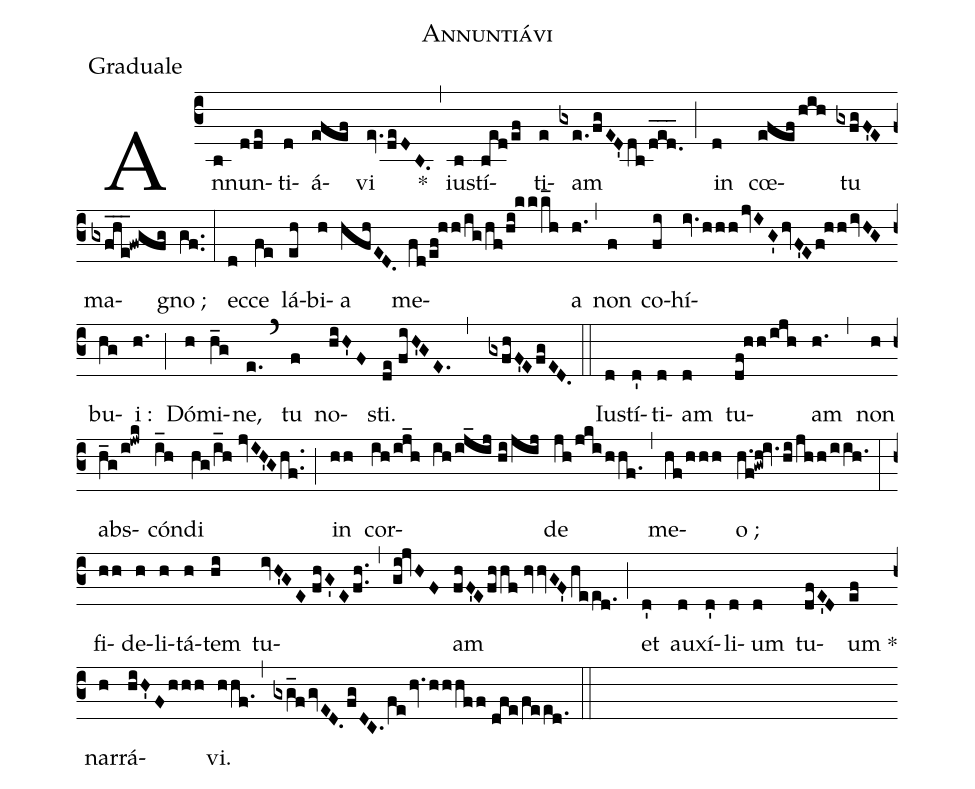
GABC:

name:Annuntiávi;
office-part:Graduale;
%%
(c3) An(b)nun(dde)ti(d)á(efef)vi(ev.deDB.) *(,)
iu(b)stí(bed!/ef)ti(e)am(gxe.!/fgED'db!/ded___.) (;)
in(d) c<sp>oe</sp>(efef!/hih)tu(gxfgF'E) ma(gxfhe___!fwgfg)gno ;(gf..) (:)
ec(d)ce(fe) lá(eh)bi(h)a(hfhED.) me(fd!/ef!hh!/ig!/hf/hi!kkk_h)a(h.) (,)
non(f) co(fi)hí(iv.hhh/jvIG'hvF'E/f!hhivHG)bu(hg)i :(h.) (;)
Dó(h)mi(h_g)ne,(e.) (`)
tu(f) no(hiH'F)sti.(de!//fiH'GE.,gxfhF'EfgED.) (::)

Iu(d)stí(d')ti(d)am(d) tu(df!hh!/ijh)am(h.) (,)
non(h) abs(h_g!/i!jwk)cón(i_h)di(hg!/i_h!//jvIH'Ghf..) (;)
in(hh) cor(ih!/ij_h ih!/ij_ij!//hi!/jij)de(jh!/jki!/hhf.) (,)
me(hf!/hhh)o ;(h.f!gwh!iv.hi!/jhh!/iih.) (:)
fi-(hh)de(h)li(h)tá(h)tem(hi) tu(ivH'GE!//fhG'Efh..,gi!jvHF)am(fhF'Efhhf!//hvvGF'heed.) (;)
et(d') au(d)xí(d')li(d)um(d) tu(dfE'D)um *(ef) nar(h)rá(hiH'Fhhh)vi.(hhf.,gxg_fgvED.fgDC./fehv.hhhff!//dfe!/feed.) (::)
